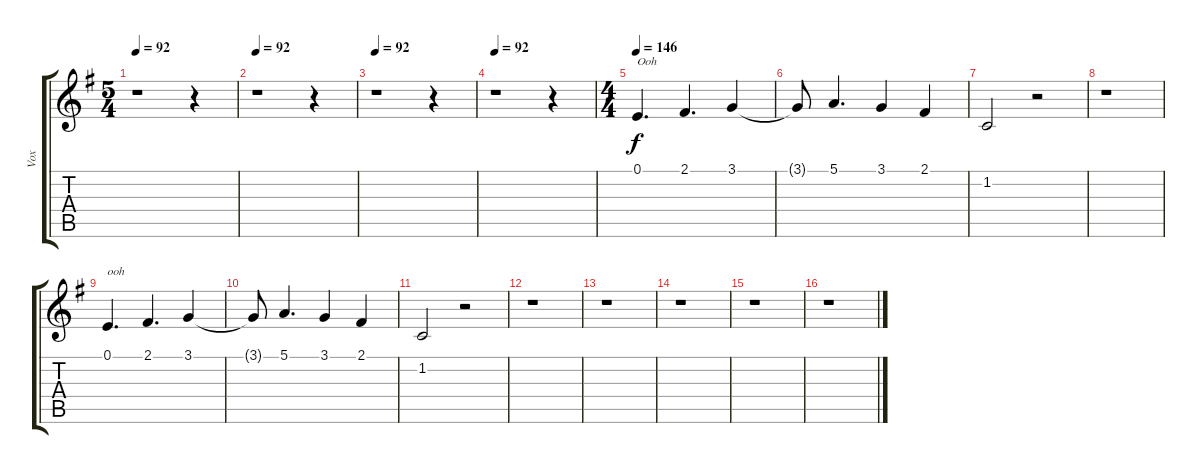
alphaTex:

\track ("Vox" "Vox") {instrument violin}
\staff {score tabs}
\tuning (E4 B3 G3 D3 A2 E2) {hide}
\ts (5 4)
\tempo 92
\clef g2
\ks g
r.1{dy f} r.4 |
\tempo 92
r.1 r.4 |
\tempo 92
r.1 r.4 |
\tempo 92
r.1 r.4 |
\ts (4 4)
\tempo 146
0.1.4{d txt "Ooh"} 2.1.4{d} 3.1.4 |
3.1{t}.8 5.1.4{d} 3.1.4 2.1.4 |
1.2.2 r.2 |
r.1 |
0.1.4{d txt "ooh"} 2.1.4{d} 3.1.4 |
3.1{t}.8 5.1.4{d} 3.1.4 2.1.4 |
1.2.2 r.2 |
r.1 |
r.1 |
r.1 |
r.1 |
r.1
